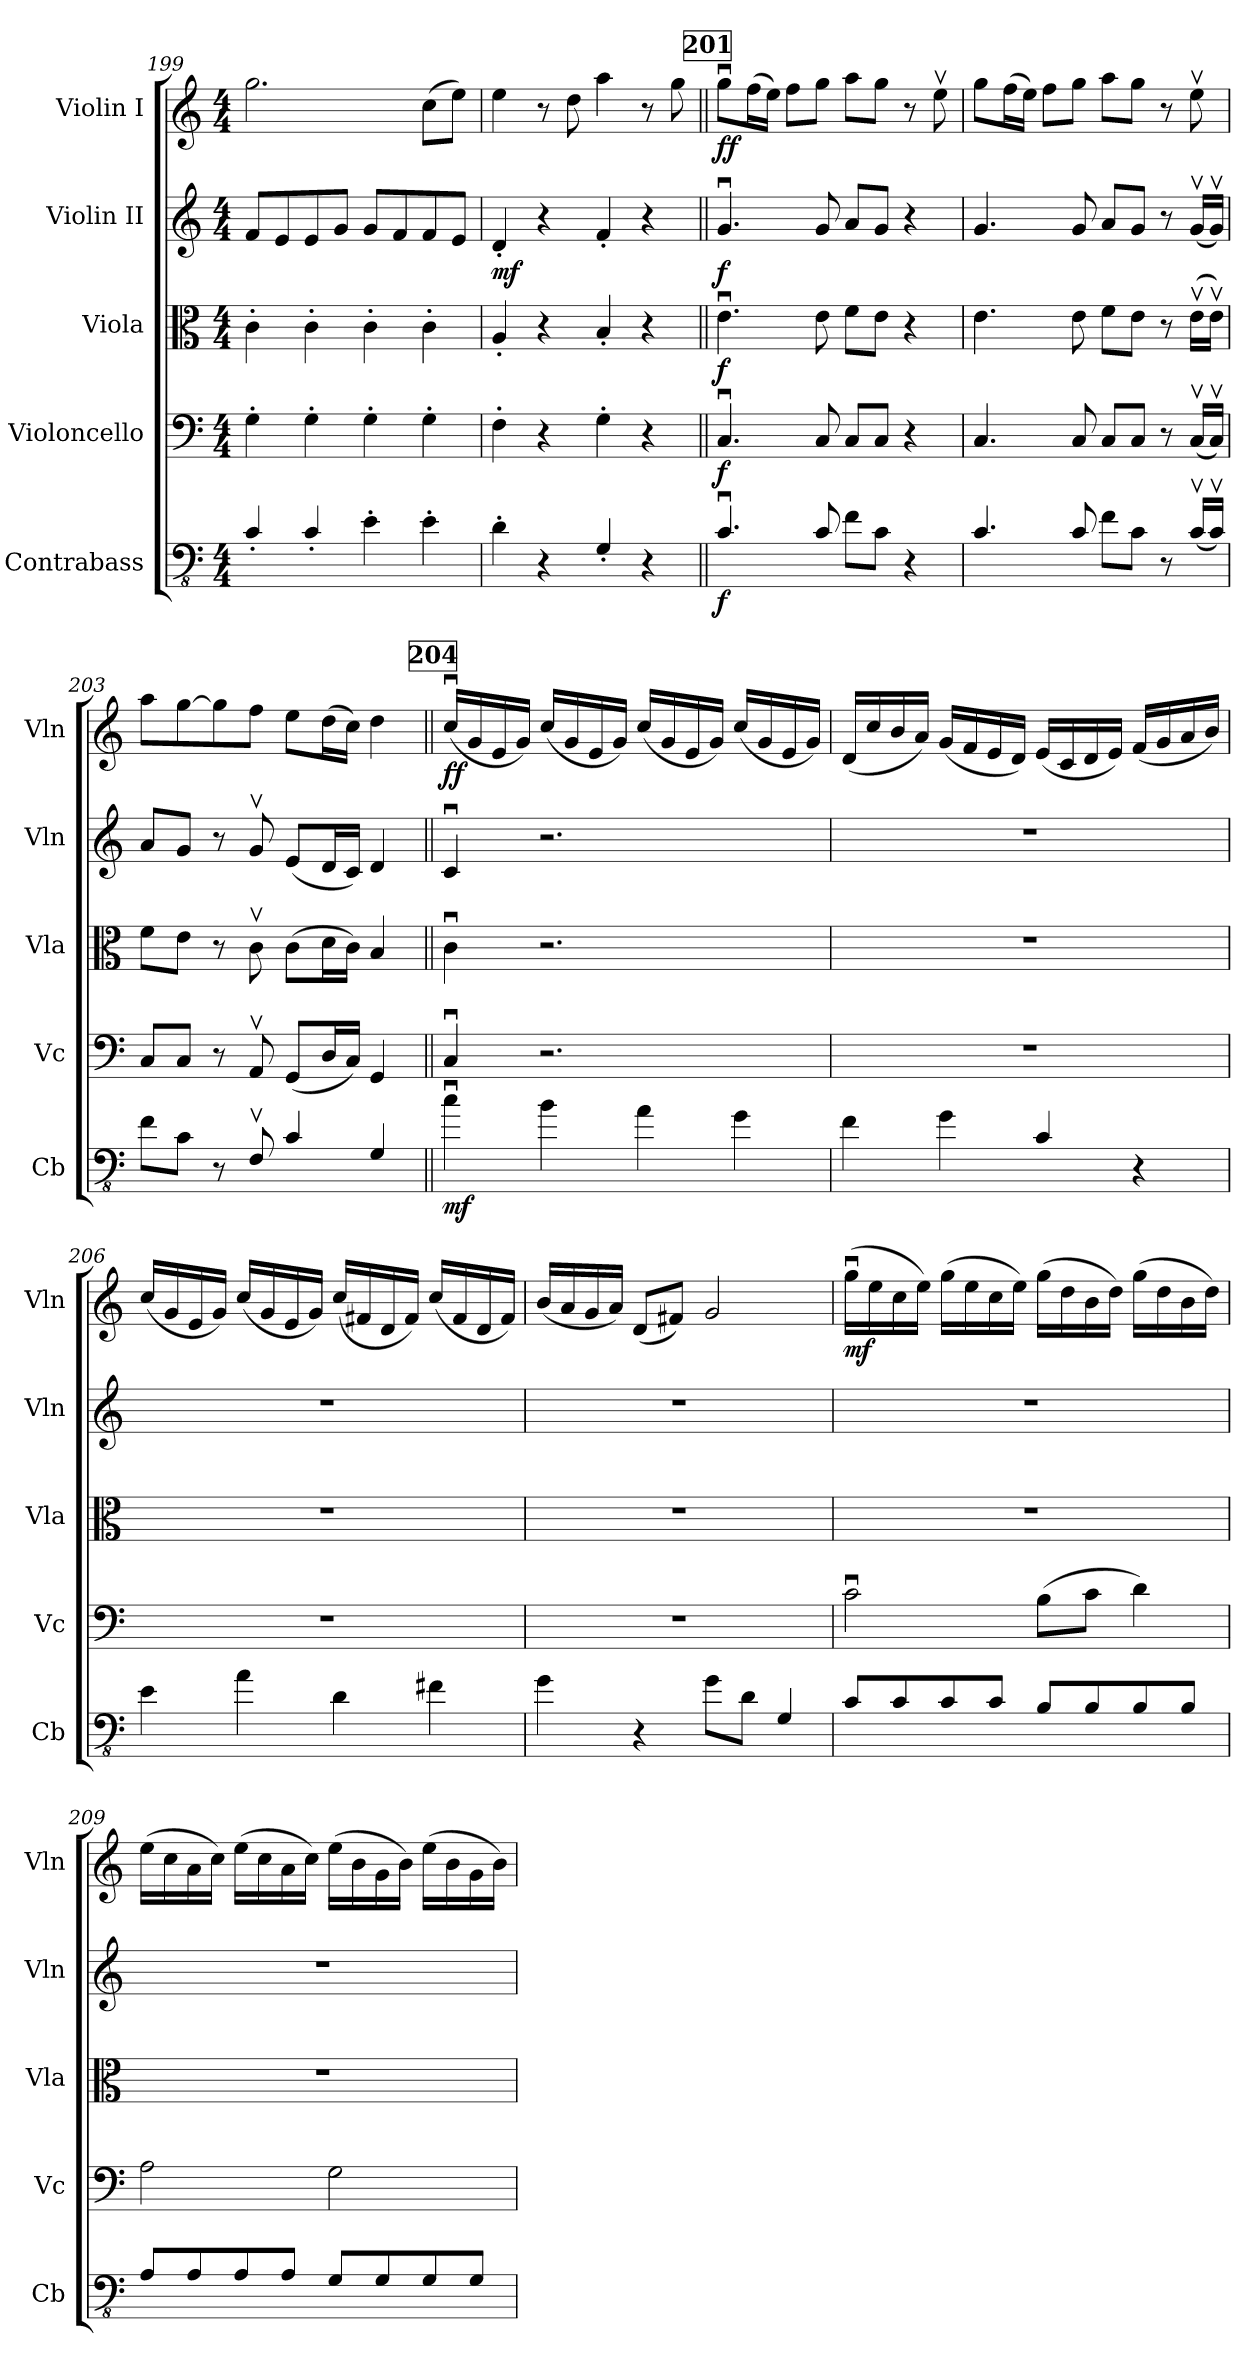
**kern	**dynam	**kern	**dynam	**kern	**dynam	**kern	**dynam	**kern	**dynam
*part5	*part5	*part4	*part4	*part3	*part3	*part2	*part2	*part1	*part1
*staff5	*staff5	*staff4	*staff4	*staff3	*staff3	*staff2	*staff2	*staff1	*staff1
*I"Contrabass	*	*I"Violoncello	*	*I"Viola	*	*I"Violin II	*	*I"Violin I	*
*I'Cb	*	*I'Vc	*	*I'Vla	*	*I'Vln	*	*I'Vln	*
*clefFv4	*	*clefF4	*	*clefC3	*	*clefG2	*	*clefG2	*
*ITrd7c12	*	*	*	*	*	*	*	*	*
*k[]	*	*k[]	*	*k[]	*	*k[]	*	*k[]	*
*M4/4	*	*M4/4	*	*M4/4	*	*M4/4	*	*M4/4	*
=199	=199	=199	=199	=199	=199	=199	=199	=199	=199
4CC'/	.	4G'\	.	4c'\	.	8f/L	.	2.gg\	.
.	.	.	.	.	.	8e/	.	.	.
4CC'/	.	4G'\	.	4c'\	.	8e/	.	.	.
.	.	.	.	.	.	8g/J	.	.	.
4EE'\	.	4G'\	.	4c'\	.	8g/L	.	.	.
.	.	.	.	.	.	8f/	.	.	.
4EE'\	.	4G'\	.	4c'\	.	8f/	.	(8cc\L	.
.	.	.	.	.	.	8e/J	.	8ee\J)	.
=200	=200	=200	=200	=200	=200	=200	=200	=200	=200
!	!	!	!	!	!	!	!LO:DY:b	!	!
4DD'\	.	4F'\	.	4A'/	.	4d'/	mf	4ee\	.
4r	.	4r	.	4r	.	4r	.	8r	.
.	.	.	.	.	.	.	.	8dd\	.
4GGG'/	.	4G'\	.	4B'/	.	4f'/	.	4aa\	.
4r	.	4r	.	4r	.	4r	.	8r	.
.	.	.	.	.	.	.	.	8gg\	.
!!LO:REH:place=s1:a:B:fs=14:t=201
=201||	=201||	=201||	=201||	=201||	=201||	=201||	=201||	=201||	=201||
!	!LO:DY:b	!	!LO:DY:b	!	!LO:DY:b	!	!LO:DY:b	!	!LO:DY:b
4.CCu/	f	4.Cu/	f	4.eu\	f	4.gu/	f	8ggu\L	ff
.	.	.	.	.	.	.	.	(16ff\L	.
.	.	.	.	.	.	.	.	16ee\JJ)	.
.	.	.	.	.	.	.	.	8ff\L	.
8CC/	.	8C/	.	8e\	.	8g/	.	8gg\J	.
8FF\L	.	8C/L	.	8f\L	.	8a/L	.	8aa\L	.
8CC\J	.	8C/J	.	8e\J	.	8g/J	.	8gg\J	.
4r	.	4r	.	4r	.	4r	.	8r	.
.	.	.	.	.	.	.	.	8eev\	.
=202	=202	=202	=202	=202	=202	=202	=202	=202	=202
4.CC/	.	4.C/	.	4.e\	.	4.g/	.	8gg\L	.
.	.	.	.	.	.	.	.	(16ff\L	.
.	.	.	.	.	.	.	.	16ee\JJ)	.
.	.	.	.	.	.	.	.	8ff\L	.
8CC/	.	8C/	.	8e\	.	8g/	.	8gg\J	.
8FF\L	.	8C/L	.	8f\L	.	8a/L	.	8aa\L	.
8CC\J	.	8C/J	.	8e\J	.	8g/J	.	8gg\J	.
8r	.	8r	.	8r	.	8r	.	8r	.
(16CCv/LL	.	(16Cv/LL	.	(16ev\LL	.	(16gv/LL	.	8eev\	.
16CCv/JJ)	.	16Cv/JJ)	.	16ev\JJ)	.	16gv/JJ)	.	.	.
=203	=203	=203	=203	=203	=203	=203	=203	=203	=203
8FF\L	.	8C/L	.	8f\L	.	8a/L	.	8aa\L	.
8CC\J	.	8C/J	.	8e\J	.	8g/J	.	[8gg\	.
8r	.	8r	.	8r	.	8r	.	8gg\]	.
8FFFv/	.	8AAv/	.	8cv\	.	8gv/	.	8ff\J	.
4CC/	.	(8GG/L	.	(8c\L	.	(8e/L	.	8ee\L	.
.	.	16D/L	.	16d\L	.	16d/L	.	(16dd\L	.
.	.	16C/JJ)	.	16c\JJ)	.	16c/JJ)	.	16cc\JJ)	.
4GGG/	.	4GG/	.	4B/	.	4d/	.	4dd\	.
!!LO:REH:place=s1:a:B:fs=14:t=204
=204||	=204||	=204||	=204||	=204||	=204||	=204||	=204||	=204||	=204||
!	!LO:DY:b	!	!	!	!	!	!	!	!LO:DY:b
4Cu\	mf	4Cu/	.	4cu\	.	4cu/	.	(16ccu/LL	ff
.	.	.	.	.	.	.	.	16g/	.
.	.	.	.	.	.	.	.	16e/	.
.	.	.	.	.	.	.	.	16g/JJ)	.
4BB\	.	2.r	.	2.r	.	2.r	.	(16cc/LL	.
.	.	.	.	.	.	.	.	16g/	.
.	.	.	.	.	.	.	.	16e/	.
.	.	.	.	.	.	.	.	16g/JJ)	.
4AA\	.	.	.	.	.	.	.	(16cc/LL	.
.	.	.	.	.	.	.	.	16g/	.
.	.	.	.	.	.	.	.	16e/	.
.	.	.	.	.	.	.	.	16g/JJ)	.
4GG\	.	.	.	.	.	.	.	(16cc/LL	.
.	.	.	.	.	.	.	.	16g/	.
.	.	.	.	.	.	.	.	16e/	.
.	.	.	.	.	.	.	.	16g/JJ)	.
=205	=205	=205	=205	=205	=205	=205	=205	=205	=205
4FF\	.	1r	.	1r	.	1r	.	(16d/LL	.
.	.	.	.	.	.	.	.	16cc/	.
.	.	.	.	.	.	.	.	16b/	.
.	.	.	.	.	.	.	.	16a/JJ)	.
4GG\	.	.	.	.	.	.	.	(16g/LL	.
.	.	.	.	.	.	.	.	16f/	.
.	.	.	.	.	.	.	.	16e/	.
.	.	.	.	.	.	.	.	16d/JJ)	.
4CC/	.	.	.	.	.	.	.	(16e/LL	.
.	.	.	.	.	.	.	.	16c/	.
.	.	.	.	.	.	.	.	16d/	.
.	.	.	.	.	.	.	.	16e/JJ)	.
4r	.	.	.	.	.	.	.	(16f/LL	.
.	.	.	.	.	.	.	.	16g/	.
.	.	.	.	.	.	.	.	16a/	.
.	.	.	.	.	.	.	.	16b/JJ)	.
!!LO:LB:g=z
=206	=206	=206	=206	=206	=206	=206	=206	=206	=206
4EE\	.	1r	.	1r	.	1r	.	(16cc/LL	.
.	.	.	.	.	.	.	.	16g/	.
.	.	.	.	.	.	.	.	16e/	.
.	.	.	.	.	.	.	.	16g/JJ)	.
4AA\	.	.	.	.	.	.	.	(16cc/LL	.
.	.	.	.	.	.	.	.	16g/	.
.	.	.	.	.	.	.	.	16e/	.
.	.	.	.	.	.	.	.	16g/JJ)	.
4DD\	.	.	.	.	.	.	.	(16cc/LL	.
.	.	.	.	.	.	.	.	16f#X/	.
.	.	.	.	.	.	.	.	16d/	.
.	.	.	.	.	.	.	.	16f#/JJ)	.
4FF#X\	.	.	.	.	.	.	.	(16cc/LL	.
.	.	.	.	.	.	.	.	16f#/	.
.	.	.	.	.	.	.	.	16d/	.
.	.	.	.	.	.	.	.	16f#/JJ)	.
=207	=207	=207	=207	=207	=207	=207	=207	=207	=207
4GG\	.	1r	.	1r	.	1r	.	(16b/LL	.
.	.	.	.	.	.	.	.	16a/	.
.	.	.	.	.	.	.	.	16g/	.
.	.	.	.	.	.	.	.	16a/JJ)	.
4r	.	.	.	.	.	.	.	(8d/L	.
.	.	.	.	.	.	.	.	8f#X/J)	.
8GG\L	.	.	.	.	.	.	.	2g/	.
8DD\J	.	.	.	.	.	.	.	.	.
4GGG/	.	.	.	.	.	.	.	.	.
=208	=208	=208	=208	=208	=208	=208	=208	=208	=208
!	!	!	!	!	!	!	!	!	!LO:DY:b
8CC/L	.	2cu\	.	1r	.	1r	.	(16ggu\LL	mf
.	.	.	.	.	.	.	.	16ee\	.
8CC/	.	.	.	.	.	.	.	16cc\	.
.	.	.	.	.	.	.	.	16ee\JJ)	.
8CC/	.	.	.	.	.	.	.	(16gg\LL	.
.	.	.	.	.	.	.	.	16ee\	.
8CC/J	.	.	.	.	.	.	.	16cc\	.
.	.	.	.	.	.	.	.	16ee\JJ)	.
8BBB/L	.	(8B\L	.	.	.	.	.	(16gg\LL	.
.	.	.	.	.	.	.	.	16dd\	.
8BBB/	.	8c\J	.	.	.	.	.	16b\	.
.	.	.	.	.	.	.	.	16dd\JJ)	.
8BBB/	.	4d\)	.	.	.	.	.	(16gg\LL	.
.	.	.	.	.	.	.	.	16dd\	.
8BBB/J	.	.	.	.	.	.	.	16b\	.
.	.	.	.	.	.	.	.	16dd\JJ)	.
=209	=209	=209	=209	=209	=209	=209	=209	=209	=209
8AAA/L	.	2A\	.	1r	.	1r	.	(16ee\LL	.
.	.	.	.	.	.	.	.	16cc\	.
8AAA/	.	.	.	.	.	.	.	16a\	.
.	.	.	.	.	.	.	.	16cc\JJ)	.
8AAA/	.	.	.	.	.	.	.	(16ee\LL	.
.	.	.	.	.	.	.	.	16cc\	.
8AAA/J	.	.	.	.	.	.	.	16a\	.
.	.	.	.	.	.	.	.	16cc\JJ)	.
8GGG/L	.	2G\	.	.	.	.	.	(16ee\LL	.
.	.	.	.	.	.	.	.	16b\	.
8GGG/	.	.	.	.	.	.	.	16g\	.
.	.	.	.	.	.	.	.	16b\JJ)	.
8GGG/	.	.	.	.	.	.	.	(16ee\LL	.
.	.	.	.	.	.	.	.	16b\	.
8GGG/J	.	.	.	.	.	.	.	16g\	.
.	.	.	.	.	.	.	.	16b\JJ)	.
=	=	=	=	=	=	=	=	=	=
*-	*-	*-	*-	*-	*-	*-	*-	*-	*-
